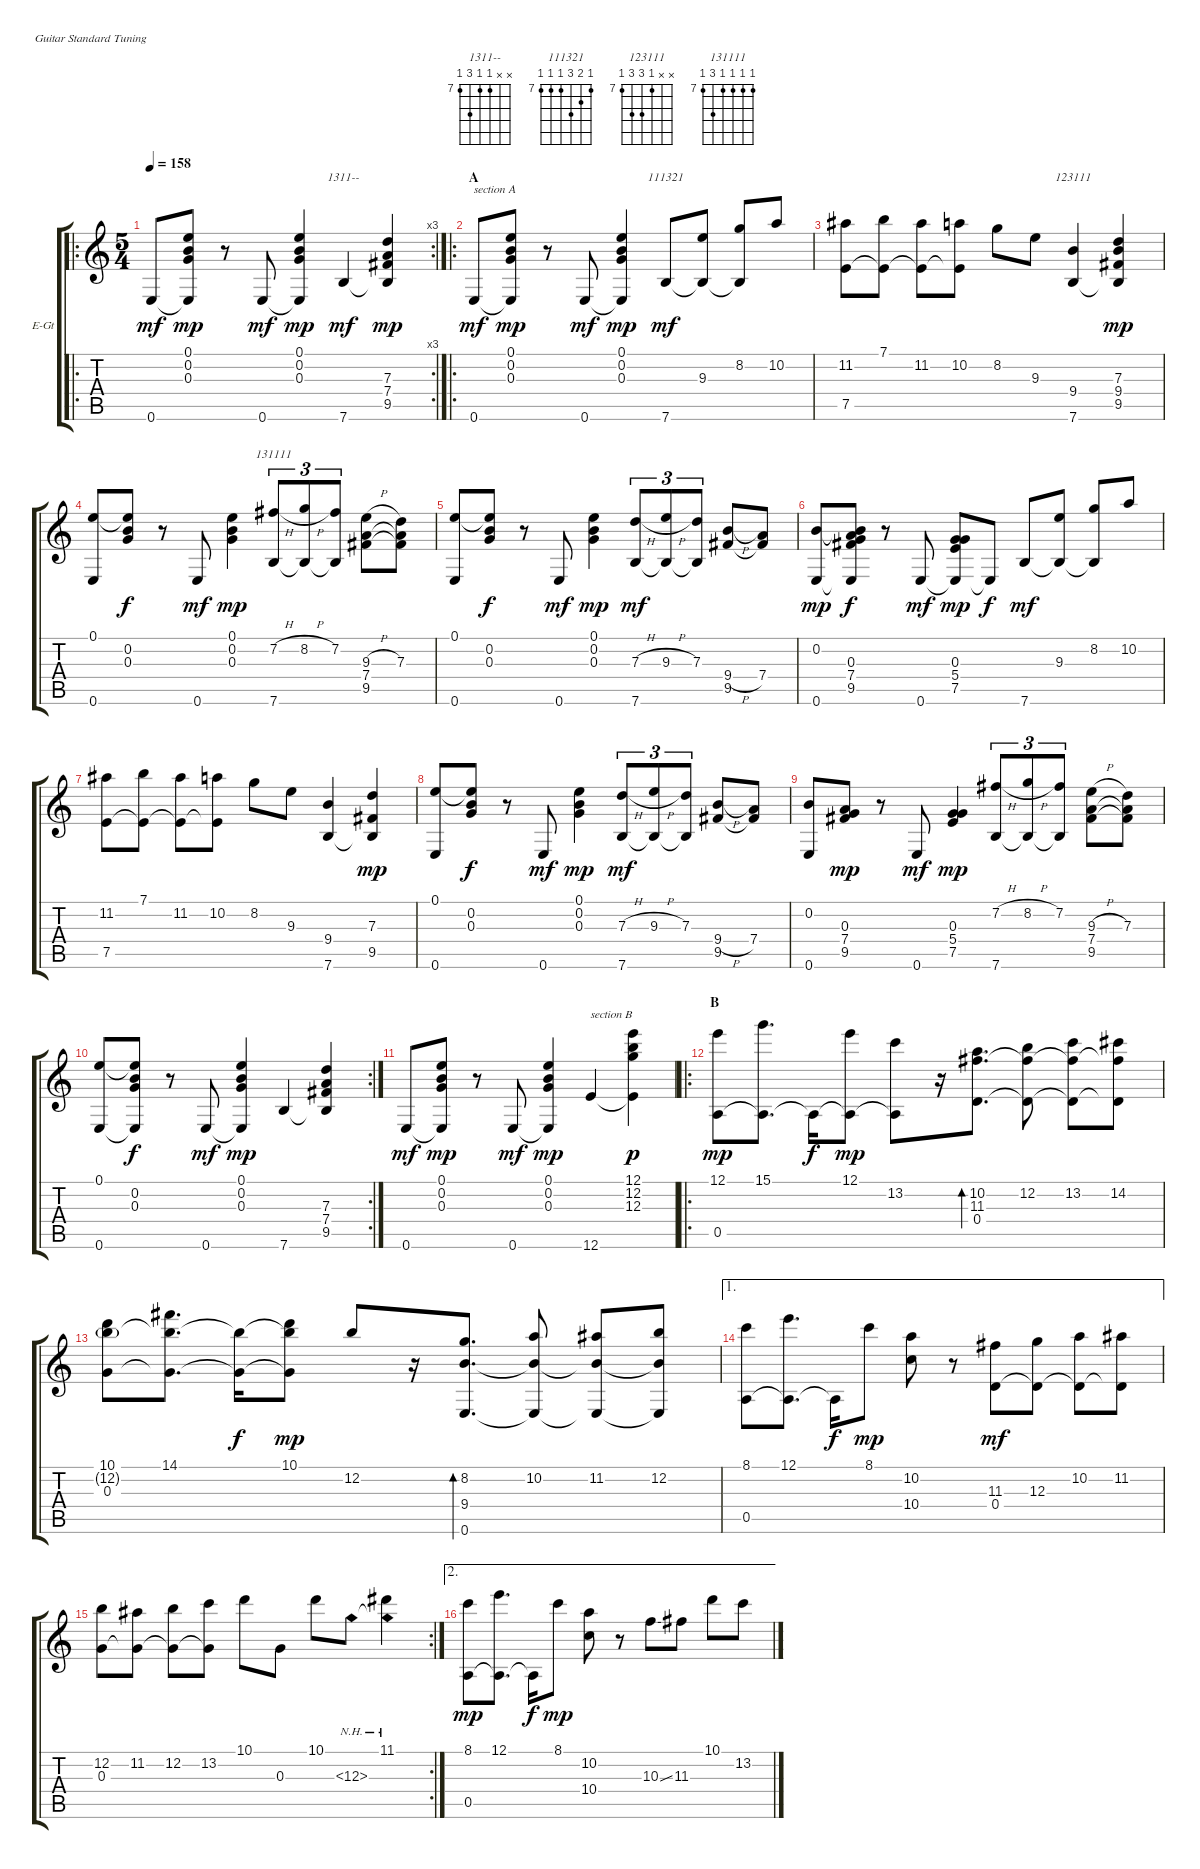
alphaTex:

\bracketExtendMode groupsimilarinstruments
\firstSystemTrackNameOrientation horizontal
\otherSystemsTrackNameOrientation horizontal
\track ("Chet Atkins" "E-Gt") {instrument electricguitarjazz}
\staff {score tabs}
\tuning (E4 B3 G3 D3 A2 E2)
\chord ("1311--" x x 7 7 9 7) {firstfret 7}
\chord ("111321" 7 8 9 7 7 7) {firstfret 7}
\chord ("123111" x x 7 9 9 7) {firstfret 7}
\chord ("131111" 7 7 7 7 9 7) {firstfret 7}
\ro
\rc 3
\ts (5 4)
\tempo 158
\clef g2
\ks c
0.6.8{dy mf instrument electricguitarjazz} (0.1 0.2 0.3 0.6{t}).8{dy mp} r.8 0.6.8{dy mf} (0.1 0.2 0.3 0.6{t}).4{dy mp} 7.6.4{ch "1311--" dy mf} (7.3 7.4 9.5 7.6{t}).4{dy mp} |
\ro
\section ("" "A")
0.6.8{txt "section A" dy mf} (0.1 0.2 0.3 0.6{t}).8{dy mp} r.8 0.6.8{dy mf} (0.1 0.2 0.3 0.6{t}).4{dy mp} 7.6.8{ch "111321" dy mf} (9.3 7.6{t}).8 (8.2 7.6{t}).8 10.2.8 |
(11.2 7.5).8 (7.1 7.5{t}).8 (11.2 7.5{t}).8 (10.2 7.5{t}).8 8.2.8 9.3.8 (9.4 7.6).4{ch "123111"} (7.3 9.4 9.5 7.6{t}).4{dy mp} |
(0.1 0.6).8 (0.1{t} 0.2 0.3).8{dy f} r.8 0.6.8{dy mf} (0.1 0.2 0.3).4{dy mp} (7.2{h} 7.6).8{tu (3 2) ch "131111"} (8.2{h} 7.6{t}).8{tu (3 2)} (7.2 7.6{t}).8{tu (3 2)} (9.3{h} 7.4 9.5).8 (7.3 7.4{t} 9.5{t}).8 |
(0.1 0.6).8 (0.1{t} 0.2 0.3).8{dy f} r.8 0.6.8{dy mf} (0.1 0.2 0.3).4{dy mp} (7.3{h} 7.6).8{tu (3 2) dy mf} (9.3{h} 7.6{t}).8{tu (3 2)} (7.3 7.6{t}).8{tu (3 2)} (9.4{h} 9.5).8 (7.4 9.5{t}).8 |
(0.2 0.6).8{dy mp} (0.2{t} 0.3 7.4 9.5 0.6{t}).8{dy f} r.8 0.6.8{dy mf} (0.3 5.4 7.5 0.6{t}).8{dy mp} 0.6{t}.8{dy f} 7.6.8{dy mf} (9.3 7.6{t}).8 (8.2 7.6{t}).8 10.2.8 |
(11.2 7.5).8 (7.1 7.5{t}).8 (11.2 7.5{t}).8 (10.2 7.5{t}).8 8.2.8 9.3.8 (9.4 7.6).4 (7.3 9.5 7.6{t}).4{dy mp} |
(0.1 0.6).8 (0.1{t} 0.2 0.3).8{dy f} r.8 0.6.8{dy mf} (0.1 0.2 0.3).4{dy mp} (7.3{h} 7.6).8{tu (3 2) dy mf} (9.3{h} 7.6{t}).8{tu (3 2)} (7.3 7.6{t}).8{tu (3 2)} (9.4{h} 9.5).8 (7.4 9.5{t}).8 |
(0.2 0.6).8 (0.3 7.4 9.5).8{dy mp} r.8 0.6.8{dy mf} (0.3 5.4 7.5).4{dy mp} (7.2{h} 7.6).8{tu (3 2)} (8.2{h} 7.6{t}).8{tu (3 2)} (7.2 7.6{t}).8{tu (3 2)} (9.3{h} 7.4 9.5).8 (7.3 7.4{t} 9.5{t}).8 |
\rc 2
(0.1 0.6).8 (0.1{t} 0.2 0.3 0.6{t}).8{dy f} r.8 0.6.8{dy mf} (0.1 0.2 0.3 0.6{t}).4{dy mp} 7.6.4 (7.3 7.4 9.5 7.6{t}).4 |
0.6.8{dy mf} (0.1 0.2 0.3 0.6{t}).8{dy mp} r.8 0.6.8{dy mf} (0.1 0.2 0.3 0.6{t}).4{dy mp} 12.6.4{txt "section B"} (12.1 12.2 12.3 12.6{t}).4{dy p} |
\ro
\section ("" "B")
(12.1 0.5).8{dy mp} (15.1 0.5{t}).8{d} 0.5{t}.16{dy f} (12.1 0.5{t}).8{dy mp} (13.2 0.5{t}).8 r.16 (10.2 11.3 0.4).8{d bd 480} (12.2 11.3{t} 0.4{t}).8 (13.2 11.3{t} 0.4{t}).8 (14.2 11.3{t} 0.4{t}).8 |
(10.1 12.2{g} 0.3).8 (14.1 12.2{t} 0.3{t}).8{d} (12.2{t} 0.3{t}).16{dy f} (10.1 12.2{t} 0.3{t}).8{dy mp} 12.2.8 r.16 (8.2 9.4 0.6).8{d bd 480} (10.2 9.4{t} 0.6{t}).8 (11.2 9.4{t} 0.6{t}).8 (12.2 9.4{t} 0.6{t}).8 |
\ae 1
(8.1 0.5).8 (12.1 0.5{t}).8{d} 0.5{t}.16{dy f} 8.1.8{dy mp} (10.2 10.4).8 r.8 (11.3 0.4).8{dy mf} (12.3 0.4{t}).8 (10.2 0.4{t}).8 (11.2 0.4{t}).8 |
\rc 2
(12.2 0.3).8 (11.2 0.3{t}).8 (12.2 0.3{t}).8 (13.2 0.3{t}).8 10.1.8 0.3.8 10.1.8 12.3{nh}.8 (11.1 12.3{nh t}).4 |
\ae 2
(8.1 0.5).8{dy mp} (12.1 0.5{t}).8{d} 0.5{t}.16{dy f} 8.1.8{dy mp} (10.2 10.4).8 r.8 10.3{ss}.8 11.3.8 10.1.8 13.2.8
